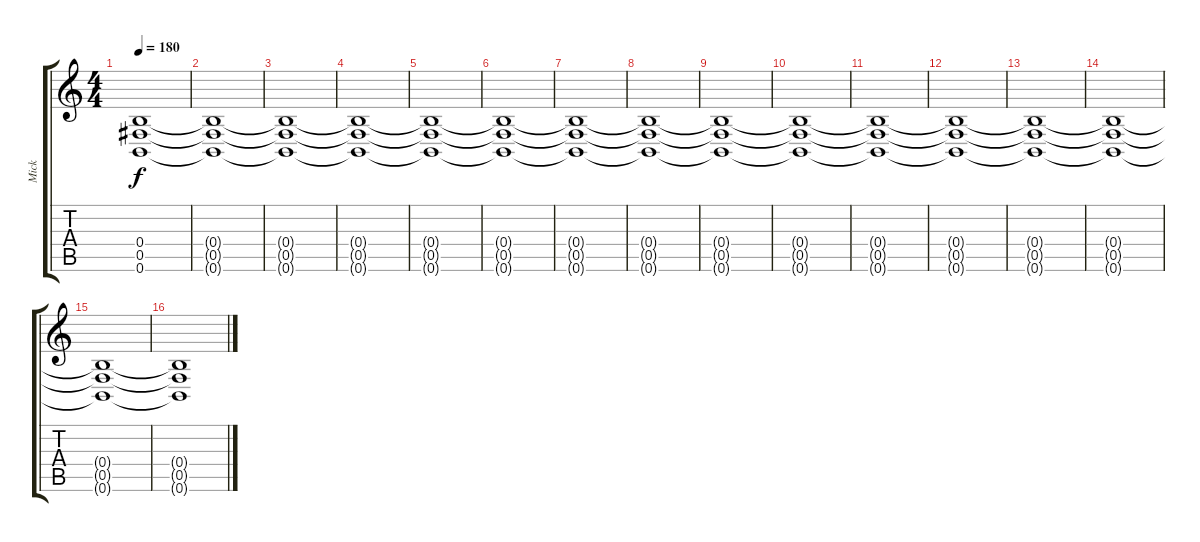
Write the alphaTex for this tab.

\track ("Mick" "Mick") {instrument distortionguitar}
\staff {score tabs}
\tuning (Db4 Ab3 E3 B2 Gb2 B1) {hide}
\ts (4 4)
\tempo 180
\tempo 120
\tempo 180
\clef g2
\ks c
(0.4 0.5 0.6).1{dy f instrument distortionguitar} |
(0.4{t} 0.5{t} 0.6{t}).1 |
(0.4{t} 0.5{t} 0.6{t}).1 |
(0.4{t} 0.5{t} 0.6{t}).1 |
(0.4{t} 0.5{t} 0.6{t}).1 |
(0.4{t} 0.5{t} 0.6{t}).1 |
(0.4{t} 0.5{t} 0.6{t}).1 |
(0.4{t} 0.5{t} 0.6{t}).1 |
(0.4{t} 0.5{t} 0.6{t}).1 |
(0.4{t} 0.5{t} 0.6{t}).1 |
(0.4{t} 0.5{t} 0.6{t}).1 |
(0.4{t} 0.5{t} 0.6{t}).1 |
(0.4{t} 0.5{t} 0.6{t}).1 |
(0.4{t} 0.5{t} 0.6{t}).1 |
(0.4{t} 0.5{t} 0.6{t}).1 |
(0.4{t} 0.5{t} 0.6{t}).1
